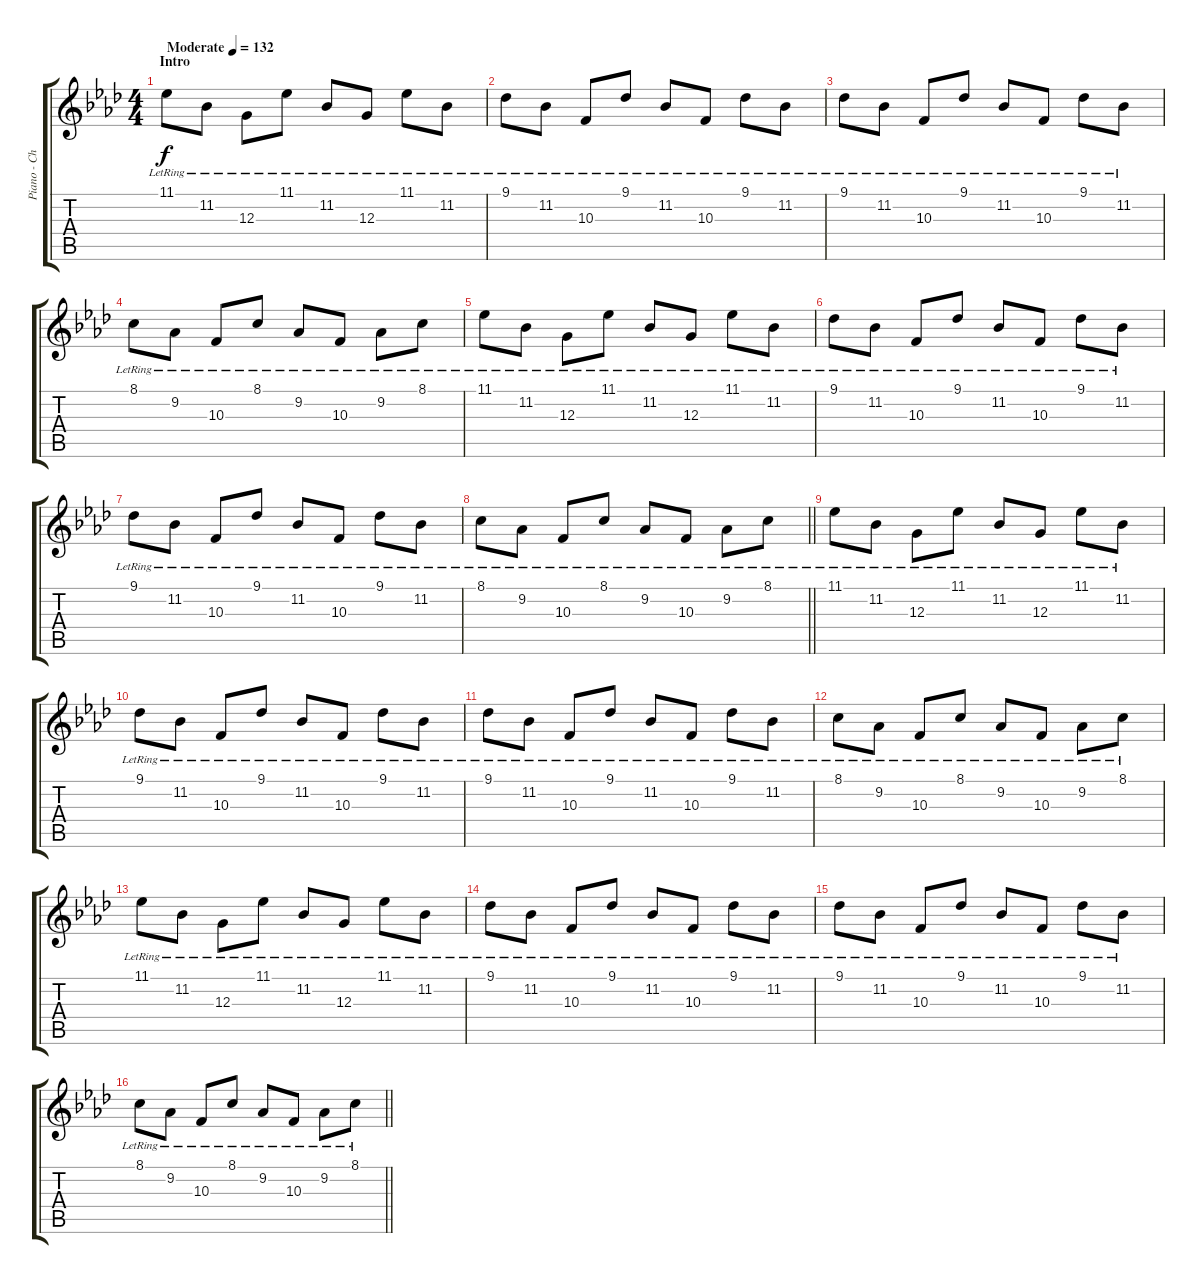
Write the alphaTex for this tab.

\track ("Piano - Chris" "Piano - Ch") {instrument acousticgrandpiano}
\staff {score tabs}
\tuning (E4 B3 G3 D3 A2 E2) {hide}
\ts (4 4)
\section ("" "Intro")
\tempo (132 "Moderate")
\clef g2
\ks ab
11.1{lr}.8{dy f instrument acousticgrandpiano} 11.2{lr}.8 12.3{lr}.8 11.1{lr}.8 11.2{lr}.8 12.3{lr}.8 11.1{lr}.8 11.2{lr}.8 |
9.1{lr}.8 11.2{lr}.8 10.3{lr}.8 9.1{lr}.8 11.2{lr}.8 10.3{lr}.8 9.1{lr}.8 11.2{lr}.8 |
9.1{lr}.8 11.2{lr}.8 10.3{lr}.8 9.1{lr}.8 11.2{lr}.8 10.3{lr}.8 9.1{lr}.8 11.2{lr}.8 |
8.1{lr}.8 9.2{lr}.8 10.3{lr}.8 8.1{lr}.8 9.2{lr}.8 10.3{lr}.8 9.2{lr}.8 8.1{lr}.8 |
11.1{lr}.8 11.2{lr}.8 12.3{lr}.8 11.1{lr}.8 11.2{lr}.8 12.3{lr}.8 11.1{lr}.8 11.2{lr}.8 |
9.1{lr}.8 11.2{lr}.8 10.3{lr}.8 9.1{lr}.8 11.2{lr}.8 10.3{lr}.8 9.1{lr}.8 11.2{lr}.8 |
9.1{lr}.8 11.2{lr}.8 10.3{lr}.8 9.1{lr}.8 11.2{lr}.8 10.3{lr}.8 9.1{lr}.8 11.2{lr}.8 |
\barLineRight lightlight
8.1{lr}.8 9.2{lr}.8 10.3{lr}.8 8.1{lr}.8 9.2{lr}.8 10.3{lr}.8 9.2{lr}.8 8.1{lr}.8 |
11.1{lr}.8 11.2{lr}.8 12.3{lr}.8 11.1{lr}.8 11.2{lr}.8 12.3{lr}.8 11.1{lr}.8 11.2{lr}.8 |
9.1{lr}.8 11.2{lr}.8 10.3{lr}.8 9.1{lr}.8 11.2{lr}.8 10.3{lr}.8 9.1{lr}.8 11.2{lr}.8 |
9.1{lr}.8 11.2{lr}.8 10.3{lr}.8 9.1{lr}.8 11.2{lr}.8 10.3{lr}.8 9.1{lr}.8 11.2{lr}.8 |
8.1{lr}.8 9.2{lr}.8 10.3{lr}.8 8.1{lr}.8 9.2{lr}.8 10.3{lr}.8 9.2{lr}.8 8.1{lr}.8 |
11.1{lr}.8 11.2{lr}.8 12.3{lr}.8 11.1{lr}.8 11.2{lr}.8 12.3{lr}.8 11.1{lr}.8 11.2{lr}.8 |
9.1{lr}.8 11.2{lr}.8 10.3{lr}.8 9.1{lr}.8 11.2{lr}.8 10.3{lr}.8 9.1{lr}.8 11.2{lr}.8 |
9.1{lr}.8 11.2{lr}.8 10.3{lr}.8 9.1{lr}.8 11.2{lr}.8 10.3{lr}.8 9.1{lr}.8 11.2{lr}.8 |
\barLineRight lightlight
8.1{lr}.8 9.2{lr}.8 10.3{lr}.8 8.1{lr}.8 9.2{lr}.8 10.3{lr}.8 9.2{lr}.8 8.1{lr}.8
